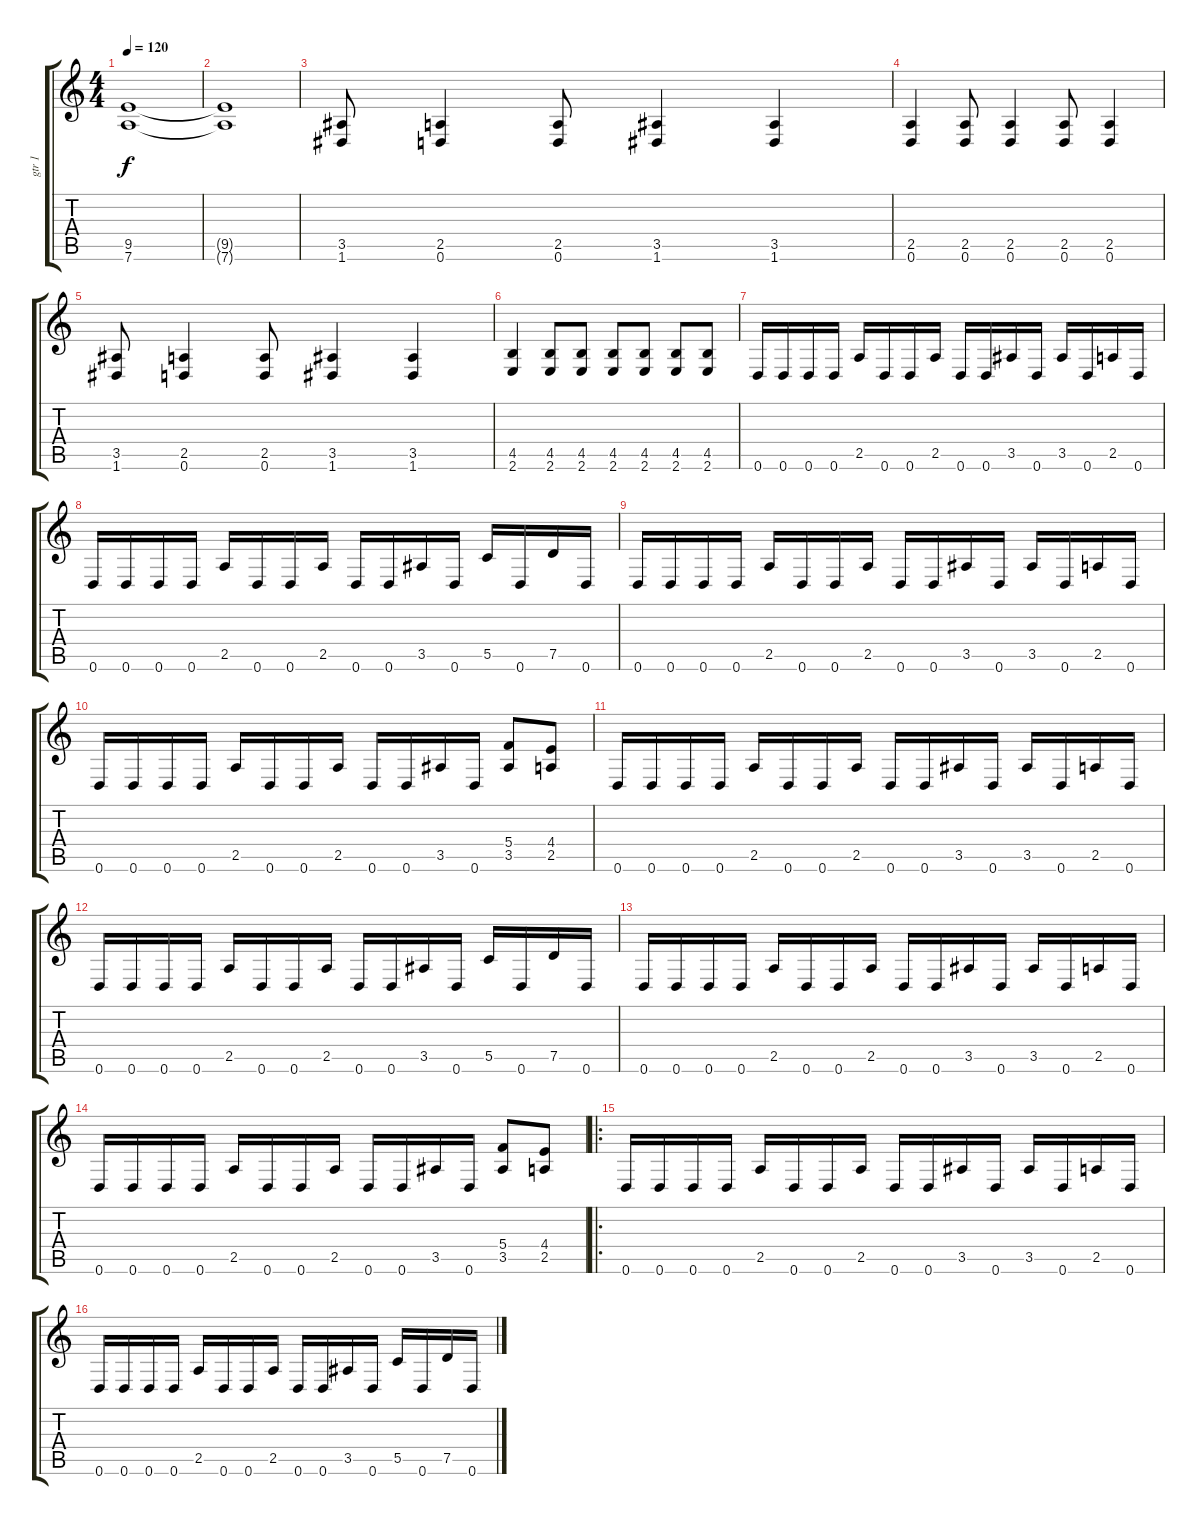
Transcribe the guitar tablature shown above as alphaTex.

\track ("gtr 1" "gtr 1") {instrument distortionguitar}
\staff {score tabs}
\tuning (D4 A3 F3 C3 G2 D2) {hide}
\ts (4 4)
\tempo 120
\clef g2
\ks c
(9.5 7.6).1{dy f} |
(9.5{t} 7.6{t}).1 |
(3.5 1.6).8 (2.5 0.6).4 (2.5 0.6).8 (3.5 1.6).4 (3.5 1.6).4 |
(2.5 0.6).4 (2.5 0.6).8 (2.5 0.6).4 (2.5 0.6).8 (2.5 0.6).4 |
(3.5 1.6).8 (2.5 0.6).4 (2.5 0.6).8 (3.5 1.6).4 (3.5 1.6).4 |
(4.5 2.6).4 (4.5 2.6).8 (4.5 2.6).8 (4.5 2.6).8 (4.5 2.6).8 (4.5 2.6).8 (4.5 2.6).8 |
0.6.16 0.6.16 0.6.16 0.6.16 2.5.16 0.6.16 0.6.16 2.5.16 0.6.16 0.6.16 3.5.16 0.6.16 3.5.16 0.6.16 2.5.16 0.6.16 |
0.6.16 0.6.16 0.6.16 0.6.16 2.5.16 0.6.16 0.6.16 2.5.16 0.6.16 0.6.16 3.5.16 0.6.16 5.5.16 0.6.16 7.5.16 0.6.16 |
0.6.16 0.6.16 0.6.16 0.6.16 2.5.16 0.6.16 0.6.16 2.5.16 0.6.16 0.6.16 3.5.16 0.6.16 3.5.16 0.6.16 2.5.16 0.6.16 |
0.6.16 0.6.16 0.6.16 0.6.16 2.5.16 0.6.16 0.6.16 2.5.16 0.6.16 0.6.16 3.5.16 0.6.16 (5.4 3.5).8 (4.4 2.5).8 |
0.6.16 0.6.16 0.6.16 0.6.16 2.5.16 0.6.16 0.6.16 2.5.16 0.6.16 0.6.16 3.5.16 0.6.16 3.5.16 0.6.16 2.5.16 0.6.16 |
0.6.16 0.6.16 0.6.16 0.6.16 2.5.16 0.6.16 0.6.16 2.5.16 0.6.16 0.6.16 3.5.16 0.6.16 5.5.16 0.6.16 7.5.16 0.6.16 |
0.6.16 0.6.16 0.6.16 0.6.16 2.5.16 0.6.16 0.6.16 2.5.16 0.6.16 0.6.16 3.5.16 0.6.16 3.5.16 0.6.16 2.5.16 0.6.16 |
0.6.16 0.6.16 0.6.16 0.6.16 2.5.16 0.6.16 0.6.16 2.5.16 0.6.16 0.6.16 3.5.16 0.6.16 (5.4 3.5).8 (4.4 2.5).8 |
\ro
0.6.16 0.6.16 0.6.16 0.6.16 2.5.16 0.6.16 0.6.16 2.5.16 0.6.16 0.6.16 3.5.16 0.6.16 3.5.16 0.6.16 2.5.16 0.6.16 |
0.6.16 0.6.16 0.6.16 0.6.16 2.5.16 0.6.16 0.6.16 2.5.16 0.6.16 0.6.16 3.5.16 0.6.16 5.5.16 0.6.16 7.5.16 0.6.16
